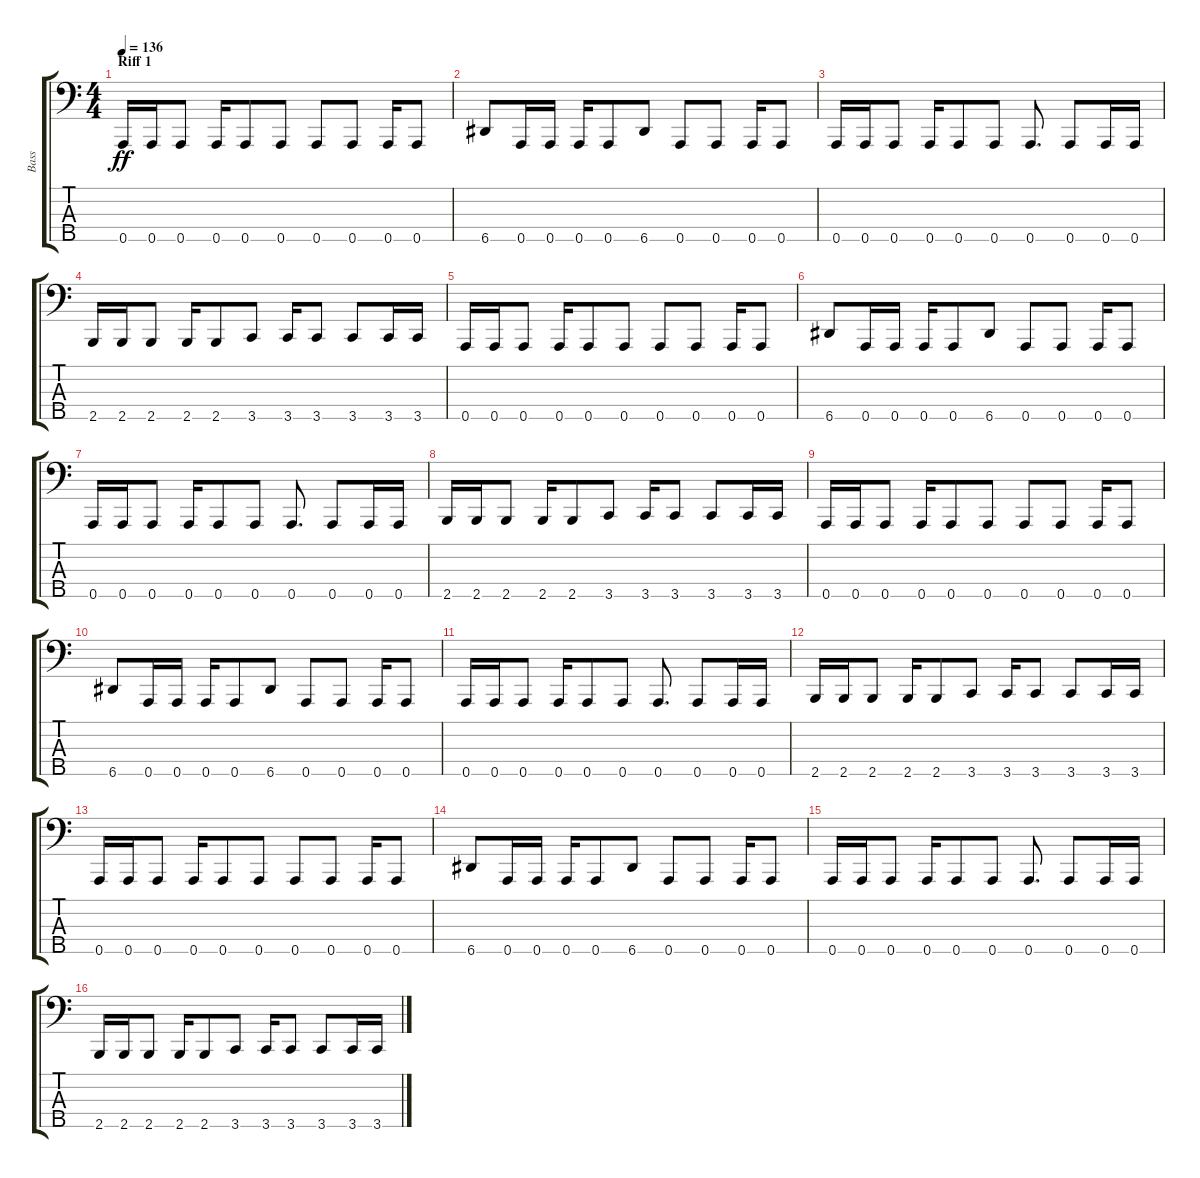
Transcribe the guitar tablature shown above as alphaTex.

\track ("Bass" "Bass") {instrument electricbasspick}
\staff {score tabs}
\tuning (G2 D2 A1 E1 A0) {hide}
\ts (4 4)
\section ("" "Riff 1")
\tempo 136
\clef f4
\ks c
0.5.16{dy ff} 0.5.16 0.5.8 0.5.16 0.5.8 0.5.8 0.5.8 0.5.8 0.5.16 0.5.8 |
6.5.8 0.5.16 0.5.16 0.5.16 0.5.8 6.5.8 0.5.8 0.5.8 0.5.16 0.5.8 |
0.5.16 0.5.16 0.5.8 0.5.16 0.5.8 0.5.8 0.5.8{d} 0.5.8 0.5.16 0.5.16 |
2.5.16 2.5.16 2.5.8 2.5.16 2.5.8 3.5.8 3.5.16 3.5.8 3.5.8 3.5.16 3.5.16 |
0.5.16 0.5.16 0.5.8 0.5.16 0.5.8 0.5.8 0.5.8 0.5.8 0.5.16 0.5.8 |
6.5.8 0.5.16 0.5.16 0.5.16 0.5.8 6.5.8 0.5.8 0.5.8 0.5.16 0.5.8 |
0.5.16 0.5.16 0.5.8 0.5.16 0.5.8 0.5.8 0.5.8{d} 0.5.8 0.5.16 0.5.16 |
2.5.16 2.5.16 2.5.8 2.5.16 2.5.8 3.5.8 3.5.16 3.5.8 3.5.8 3.5.16 3.5.16 |
0.5.16 0.5.16 0.5.8 0.5.16 0.5.8 0.5.8 0.5.8 0.5.8 0.5.16 0.5.8 |
6.5.8 0.5.16 0.5.16 0.5.16 0.5.8 6.5.8 0.5.8 0.5.8 0.5.16 0.5.8 |
0.5.16 0.5.16 0.5.8 0.5.16 0.5.8 0.5.8 0.5.8{d} 0.5.8 0.5.16 0.5.16 |
2.5.16 2.5.16 2.5.8 2.5.16 2.5.8 3.5.8 3.5.16 3.5.8 3.5.8 3.5.16 3.5.16 |
0.5.16 0.5.16 0.5.8 0.5.16 0.5.8 0.5.8 0.5.8 0.5.8 0.5.16 0.5.8 |
6.5.8 0.5.16 0.5.16 0.5.16 0.5.8 6.5.8 0.5.8 0.5.8 0.5.16 0.5.8 |
0.5.16 0.5.16 0.5.8 0.5.16 0.5.8 0.5.8 0.5.8{d} 0.5.8 0.5.16 0.5.16 |
2.5.16 2.5.16 2.5.8 2.5.16 2.5.8 3.5.8 3.5.16 3.5.8 3.5.8 3.5.16 3.5.16
